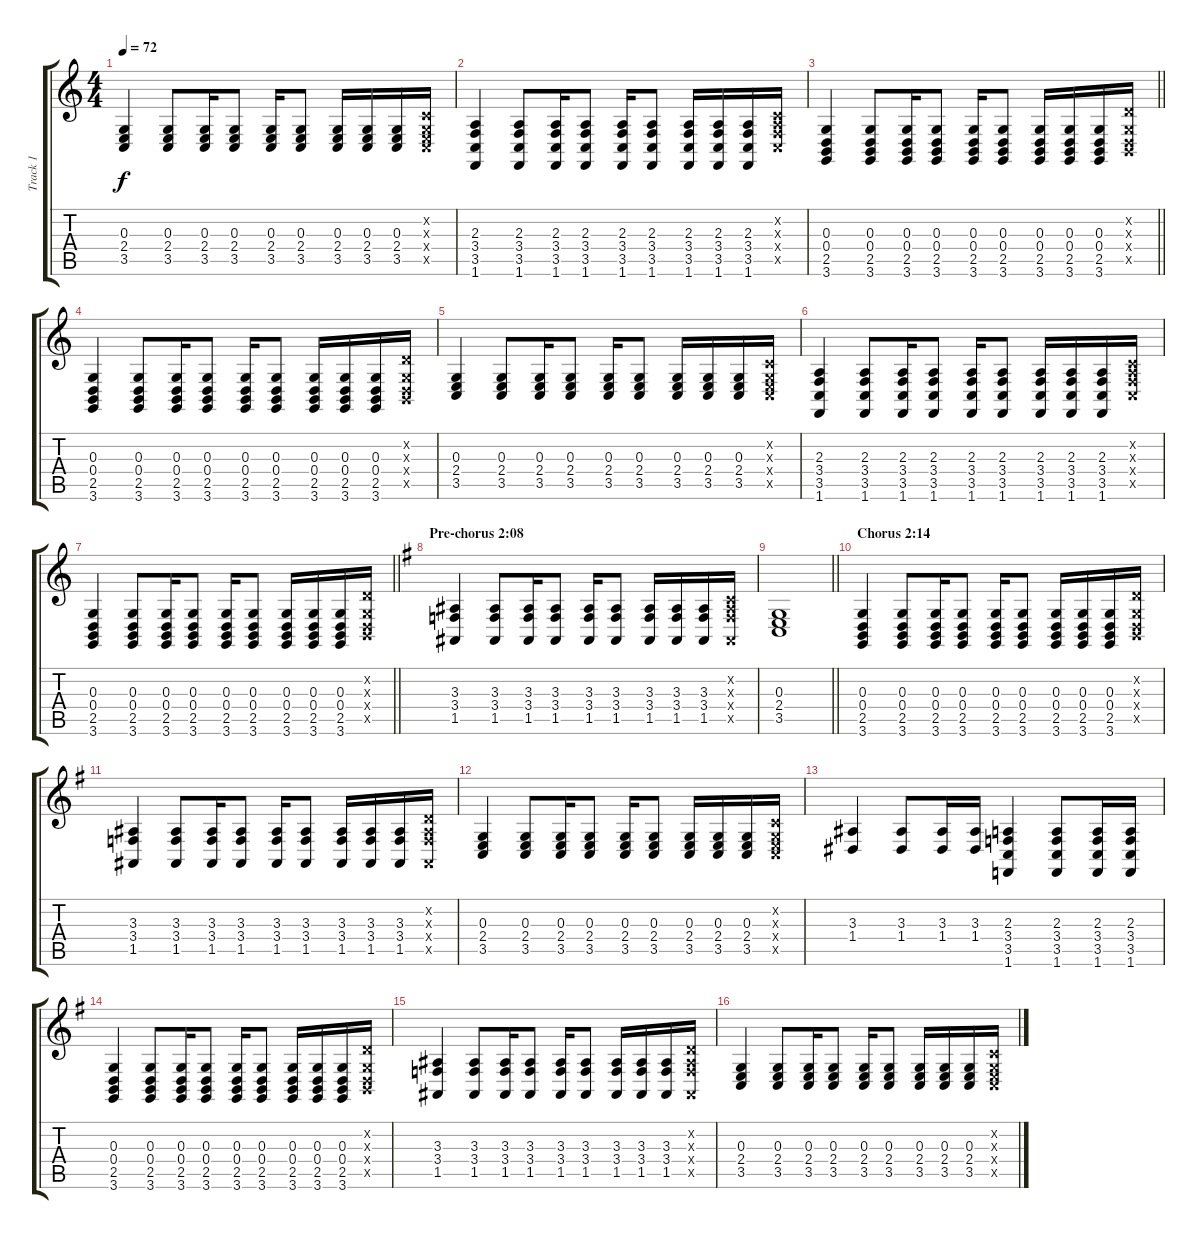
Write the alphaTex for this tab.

\track ("Track 1" "Track 1") {instrument brightacousticpiano}
\staff {score tabs}
\tuning (E4 B3 G3 D3 A2 E2) {hide}
\ts (4 4)
\tempo 72
\clef g2
\ks c
(0.3 2.4 3.5).4{dy f} (0.3 2.4 3.5).8 (0.3 2.4 3.5).16 (0.3 2.4 3.5).8 (0.3 2.4 3.5).16 (0.3 2.4 3.5).8 (0.3 2.4 3.5).16 (0.3 2.4 3.5).16 (0.3 2.4 3.5).16 (1.2{x} 0.3{x} 2.4{x} 3.5{x}).16 |
(2.3 3.4 3.5 1.6).4 (2.3 3.4 3.5 1.6).8 (2.3 3.4 3.5 1.6).16 (2.3 3.4 3.5 1.6).8 (2.3 3.4 3.5 1.6).16 (2.3 3.4 3.5 1.6).8 (2.3 3.4 3.5 1.6).16 (2.3 3.4 3.5 1.6).16 (2.3 3.4 3.5 1.6).16 (1.2{x} 2.3{x} 3.4{x} 3.5{x}).16 |
\barLineRight lightlight
(0.3 0.4 2.5 3.6).4 (0.3 0.4 2.5 3.6).8 (0.3 0.4 2.5 3.6).16 (0.3 0.4 2.5 3.6).8 (0.3 0.4 2.5 3.6).16 (0.3 0.4 2.5 3.6).8 (0.3 0.4 2.5 3.6).16 (0.3 0.4 2.5 3.6).16 (0.3 0.4 2.5 3.6).16 (3.2{x} 0.3{x} 0.4{x} 2.5{x}).16 |
(0.3 0.4 2.5 3.6).4 (0.3 0.4 2.5 3.6).8 (0.3 0.4 2.5 3.6).16 (0.3 0.4 2.5 3.6).8 (0.3 0.4 2.5 3.6).16 (0.3 0.4 2.5 3.6).8 (0.3 0.4 2.5 3.6).16 (0.3 0.4 2.5 3.6).16 (0.3 0.4 2.5 3.6).16 (3.2{x} 0.3{x} 0.4{x} 2.5{x}).16 |
(0.3 2.4 3.5).4 (0.3 2.4 3.5).8 (0.3 2.4 3.5).16 (0.3 2.4 3.5).8 (0.3 2.4 3.5).16 (0.3 2.4 3.5).8 (0.3 2.4 3.5).16 (0.3 2.4 3.5).16 (0.3 2.4 3.5).16 (1.2{x} 0.3{x} 2.4{x} 3.5{x}).16 |
(2.3 3.4 3.5 1.6).4 (2.3 3.4 3.5 1.6).8 (2.3 3.4 3.5 1.6).16 (2.3 3.4 3.5 1.6).8 (2.3 3.4 3.5 1.6).16 (2.3 3.4 3.5 1.6).8 (2.3 3.4 3.5 1.6).16 (2.3 3.4 3.5 1.6).16 (2.3 3.4 3.5 1.6).16 (1.2{x} 2.3{x} 3.4{x} 3.5{x}).16 |
\barLineRight lightlight
(0.3 0.4 2.5 3.6).4 (0.3 0.4 2.5 3.6).8 (0.3 0.4 2.5 3.6).16 (0.3 0.4 2.5 3.6).8 (0.3 0.4 2.5 3.6).16 (0.3 0.4 2.5 3.6).8 (0.3 0.4 2.5 3.6).16 (0.3 0.4 2.5 3.6).16 (0.3 0.4 2.5 3.6).16 (3.2{x} 0.3{x} 0.4{x} 2.5{x}).16 |
\section ("" "Pre-chorus 2:08")
\ks g
(3.3 3.4 1.5).4 (3.3 3.4 1.5).8 (3.3 3.4 1.5).16 (3.3 3.4 1.5).8 (3.3 3.4 1.5).16 (3.3 3.4 1.5).8 (3.3 3.4 1.5).16 (3.3 3.4 1.5).16 (3.3 3.4 1.5).16 (1.2{x} 3.3{x} 3.4{x} 1.5{x}).16 |
\barLineRight lightlight
(0.3 2.4 3.5).1 |
\section ("" "Chorus 2:14")
(0.3 0.4 2.5 3.6).4 (0.3 0.4 2.5 3.6).8 (0.3 0.4 2.5 3.6).16 (0.3 0.4 2.5 3.6).8 (0.3 0.4 2.5 3.6).16 (0.3 0.4 2.5 3.6).8 (0.3 0.4 2.5 3.6).16 (0.3 0.4 2.5 3.6).16 (0.3 0.4 2.5 3.6).16 (3.2{x} 0.3{x} 0.4{x} 2.5{x}).16 |
(3.3 3.4 1.5).4 (3.3 3.4 1.5).8 (3.3 3.4 1.5).16 (3.3 3.4 1.5).8 (3.3 3.4 1.5).16 (3.3 3.4 1.5).8 (3.3 3.4 1.5).16 (3.3 3.4 1.5).16 (3.3 3.4 1.5).16 (3.2{x} 3.3{x} 3.4{x} 1.5{x}).16 |
(0.3 2.4 3.5).4 (0.3 2.4 3.5).8 (0.3 2.4 3.5).16 (0.3 2.4 3.5).8 (0.3 2.4 3.5).16 (0.3 2.4 3.5).8 (0.3 2.4 3.5).16 (0.3 2.4 3.5).16 (0.3 2.4 3.5).16 (1.2{x} 0.3{x} 2.4{x} 3.5{x}).16 |
(3.3 1.4).4 (3.3 1.4).8 (3.3 1.4).16 (3.3 1.4).16 (2.3 3.4 3.5 1.6).4 (2.3 3.4 3.5 1.6).8 (2.3 3.4 3.5 1.6).16 (2.3 3.4 3.5 1.6).16 |
(0.3 0.4 2.5 3.6).4 (0.3 0.4 2.5 3.6).8 (0.3 0.4 2.5 3.6).16 (0.3 0.4 2.5 3.6).8 (0.3 0.4 2.5 3.6).16 (0.3 0.4 2.5 3.6).8 (0.3 0.4 2.5 3.6).16 (0.3 0.4 2.5 3.6).16 (0.3 0.4 2.5 3.6).16 (3.2{x} 0.3{x} 0.4{x} 2.5{x}).16 |
(3.3 3.4 1.5).4 (3.3 3.4 1.5).8 (3.3 3.4 1.5).16 (3.3 3.4 1.5).8 (3.3 3.4 1.5).16 (3.3 3.4 1.5).8 (3.3 3.4 1.5).16 (3.3 3.4 1.5).16 (3.3 3.4 1.5).16 (3.2{x} 3.3{x} 3.4{x} 1.5{x}).16 |
(0.3 2.4 3.5).4 (0.3 2.4 3.5).8 (0.3 2.4 3.5).16 (0.3 2.4 3.5).8 (0.3 2.4 3.5).16 (0.3 2.4 3.5).8 (0.3 2.4 3.5).16 (0.3 2.4 3.5).16 (0.3 2.4 3.5).16 (1.2{x} 0.3{x} 2.4{x} 3.5{x}).16
